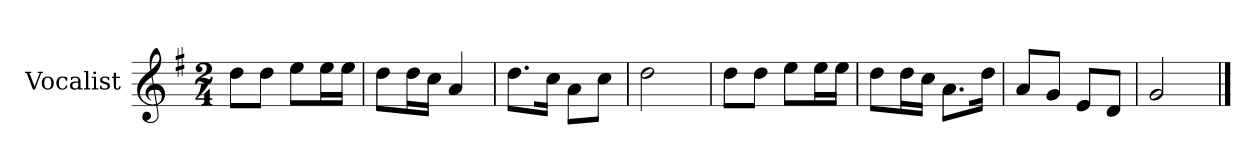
**kern
*part1
*staff1
*I"Vocalist
*k[f#]
*G:
*M2/4
=
8ddL
8ddJ
8eeL
16eeL
16eeJJ
=1
8ddL
16ddL
16ccJJ
4a
=2
8.ddL
16ccJk
8aL
8ccJ
=3
2dd
=4
8ddL
8ddJ
8eeL
16eeL
16eeJJ
=5
8ddL
16ddL
16ccJJ
8.aL
16ddJk
=6
8aL
8gJ
8eL
8dJ
=7
2g
==
*-
